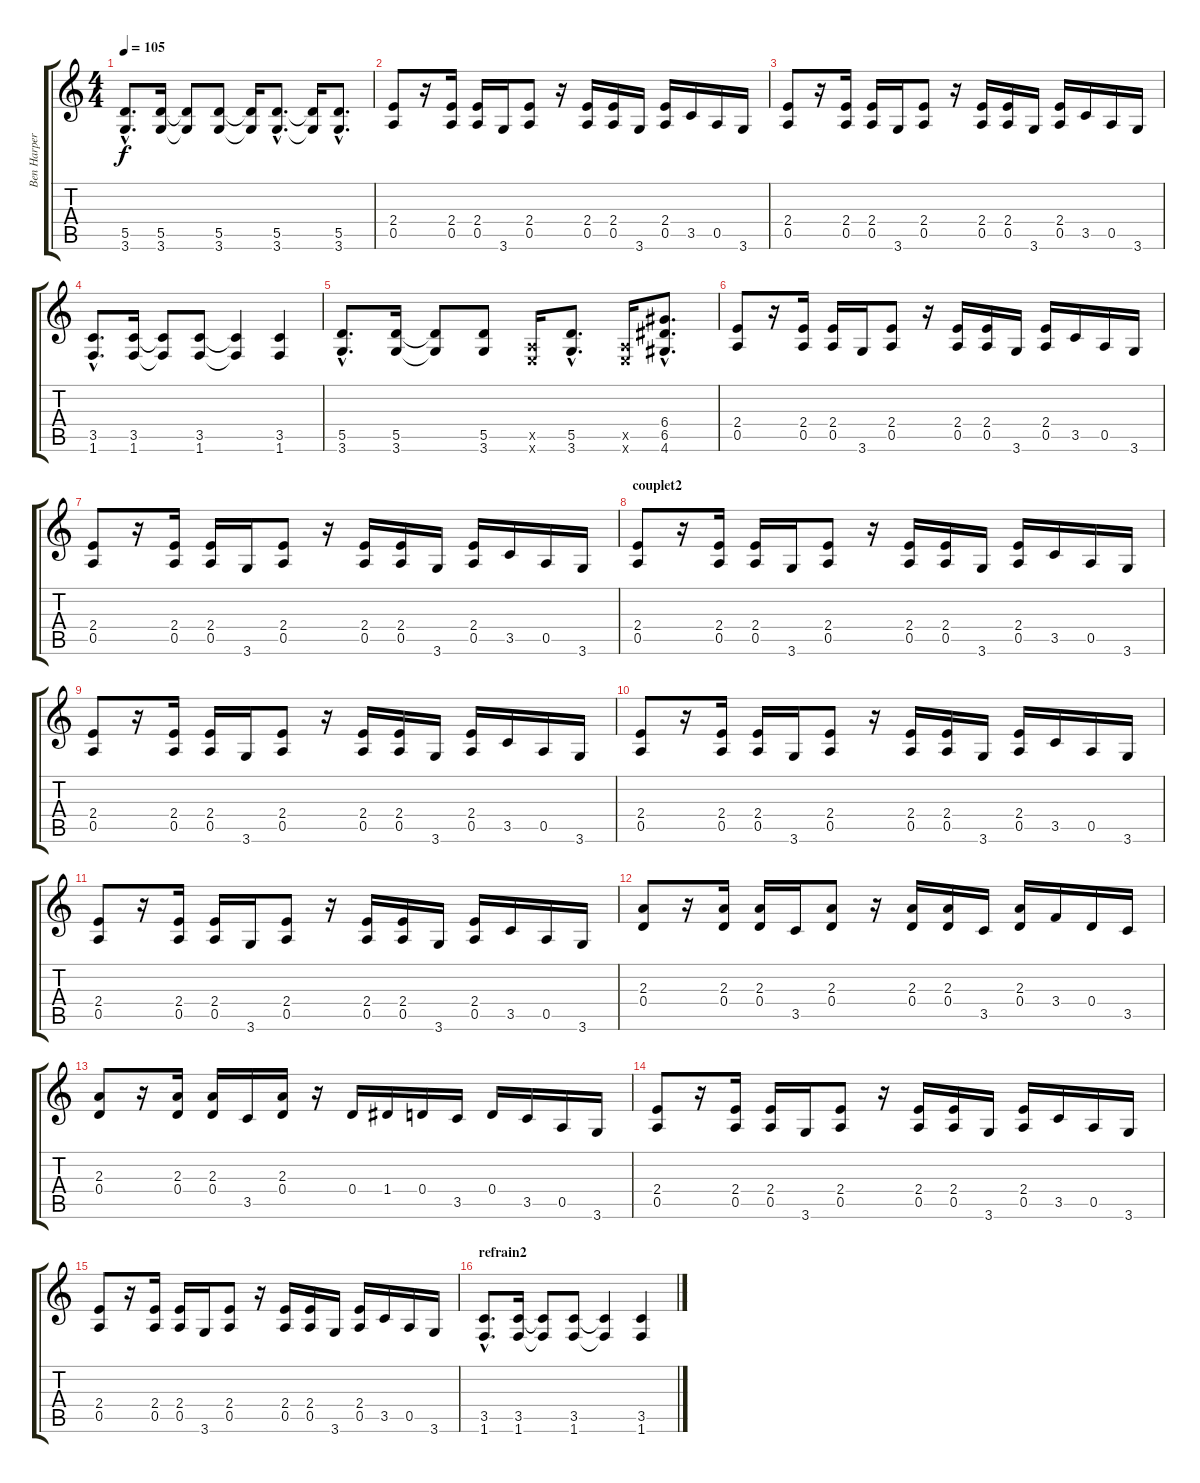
\track ("Ben Harper (Folk)" "Ben Harper") {instrument distortionguitar}
\staff {score tabs}
\tuning (E4 B3 G3 D3 A2 E2) {hide}
\ts (4 4)
\tempo 105
\clef g2
\ks c
(5.5{hac} 3.6{hac}).8{d dy f} (5.5 3.6).16 (5.5{t} 3.6{t}).8 (5.5 3.6).8 (5.5{t} 3.6{t}).16 (5.5{hac} 3.6{hac}).8{d} (5.5{t} 3.6{t}).16 (5.5{hac} 3.6{hac}).8{d} |
(2.4 0.5).8 r.16 (2.4 0.5).16 (2.4 0.5).16 3.6.16 (2.4 0.5).8 r.16 (2.4 0.5).16 (2.4 0.5).16 3.6.16 (2.4 0.5).16 3.5.16 0.5.16 3.6.16 |
(2.4 0.5).8 r.16 (2.4 0.5).16 (2.4 0.5).16 3.6.16 (2.4 0.5).8 r.16 (2.4 0.5).16 (2.4 0.5).16 3.6.16 (2.4 0.5).16 3.5.16 0.5.16 3.6.16 |
(3.5{hac} 1.6{hac}).8{d} (3.5 1.6).16 (3.5{t} 1.6{t}).8 (3.5 1.6).8 (3.5{t} 1.6{t}).4 (3.5 1.6).4 |
(5.5{hac} 3.6{hac}).8{d} (5.5 3.6).16 (5.5{t} 3.6{t}).8 (5.5 3.6).8 (0.5{x} 0.6{x}).16 (5.5{hac} 3.6{hac}).8{d} (0.5{x} 0.6{x}).16 (6.4{hac} 6.5{hac} 4.6{hac}).8{d} |
(2.4 0.5).8 r.16 (2.4 0.5).16 (2.4 0.5).16 3.6.16 (2.4 0.5).8 r.16 (2.4 0.5).16 (2.4 0.5).16 3.6.16 (2.4 0.5).16 3.5.16 0.5.16 3.6.16 |
(2.4 0.5).8 r.16 (2.4 0.5).16 (2.4 0.5).16 3.6.16 (2.4 0.5).8 r.16 (2.4 0.5).16 (2.4 0.5).16 3.6.16 (2.4 0.5).16 3.5.16 0.5.16 3.6.16 |
\section ("" "couplet2")
(2.4 0.5).8 r.16 (2.4 0.5).16 (2.4 0.5).16 3.6.16 (2.4 0.5).8 r.16 (2.4 0.5).16 (2.4 0.5).16 3.6.16 (2.4 0.5).16 3.5.16 0.5.16 3.6.16 |
(2.4 0.5).8 r.16 (2.4 0.5).16 (2.4 0.5).16 3.6.16 (2.4 0.5).8 r.16 (2.4 0.5).16 (2.4 0.5).16 3.6.16 (2.4 0.5).16 3.5.16 0.5.16 3.6.16 |
(2.4 0.5).8 r.16 (2.4 0.5).16 (2.4 0.5).16 3.6.16 (2.4 0.5).8 r.16 (2.4 0.5).16 (2.4 0.5).16 3.6.16 (2.4 0.5).16 3.5.16 0.5.16 3.6.16 |
(2.4 0.5).8 r.16 (2.4 0.5).16 (2.4 0.5).16 3.6.16 (2.4 0.5).8 r.16 (2.4 0.5).16 (2.4 0.5).16 3.6.16 (2.4 0.5).16 3.5.16 0.5.16 3.6.16 |
(2.3 0.4).8 r.16 (2.3 0.4).16 (2.3 0.4).16 3.5.16 (2.3 0.4).8 r.16 (2.3 0.4).16 (2.3 0.4).16 3.5.16 (2.3 0.4).16 3.4.16 0.4.16 3.5.16 |
(2.3 0.4).8 r.16 (2.3 0.4).16 (2.3 0.4).16 3.5.16 (2.3 0.4).16 r.16 0.4.16 1.4.16 0.4.16 3.5.16 0.4.16 3.5.16 0.5.16 3.6.16 |
(2.4 0.5).8 r.16 (2.4 0.5).16 (2.4 0.5).16 3.6.16 (2.4 0.5).8 r.16 (2.4 0.5).16 (2.4 0.5).16 3.6.16 (2.4 0.5).16 3.5.16 0.5.16 3.6.16 |
(2.4 0.5).8 r.16 (2.4 0.5).16 (2.4 0.5).16 3.6.16 (2.4 0.5).8 r.16 (2.4 0.5).16 (2.4 0.5).16 3.6.16 (2.4 0.5).16 3.5.16 0.5.16 3.6.16 |
\section ("" "refrain2")
(3.5{hac} 1.6{hac}).8{d} (3.5 1.6).16 (3.5{t} 1.6{t}).8 (3.5 1.6).8 (3.5{t} 1.6{t}).4 (3.5 1.6).4
